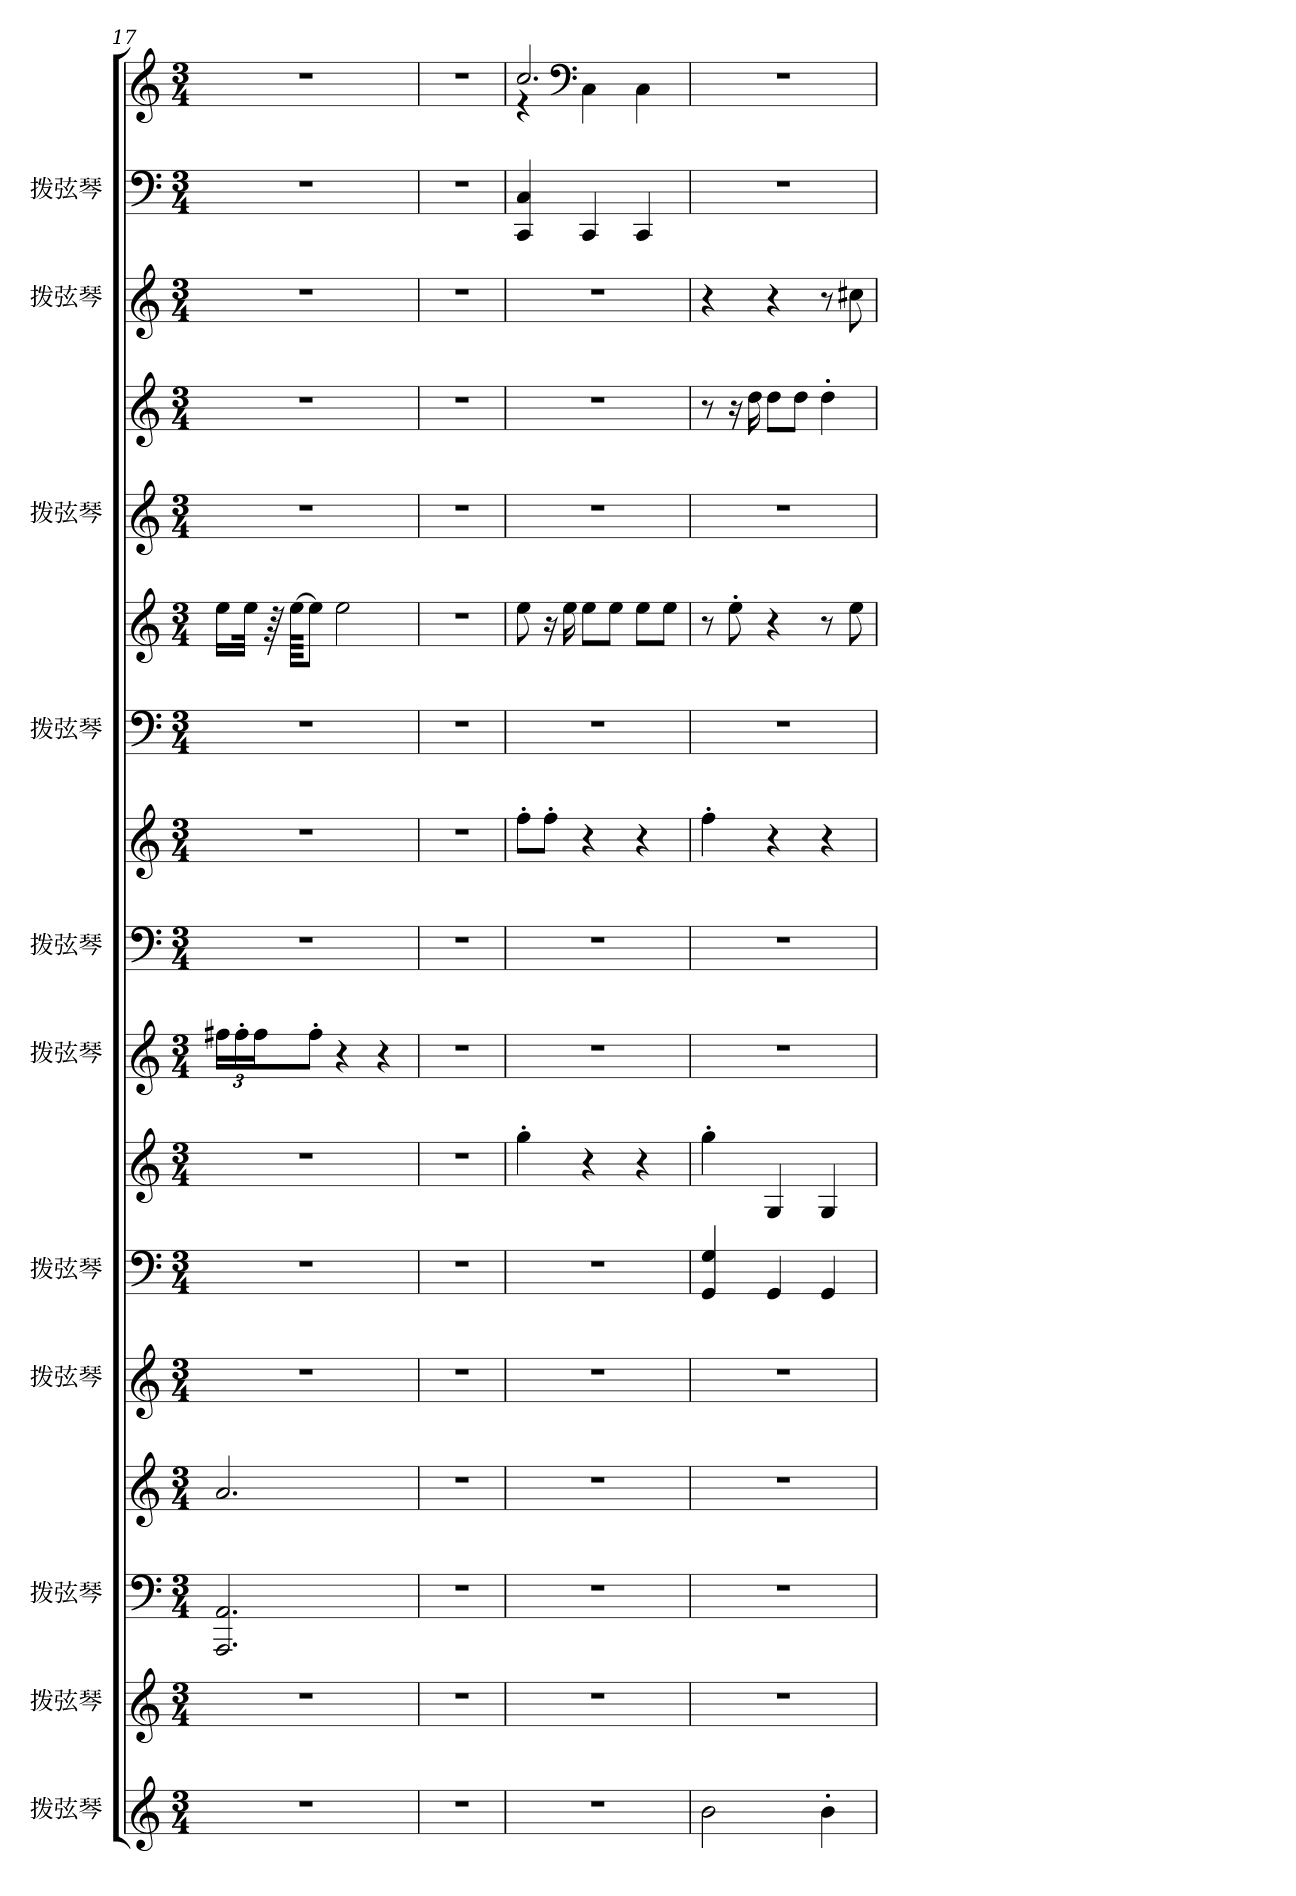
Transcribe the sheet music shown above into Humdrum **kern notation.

**kern	**kern	**kern	**kern	**kern	**kern	**kern	**kern	**kern	**kern	**kern	**kern	**kern	**kern	**kern	**kern	**kern
*part11	*part10	*part9	*part9	*part8	*part7	*part7	*part6	*part5	*part5	*part4	*part4	*part3	*part3	*part2	*part1	*part1
*staff17	*staff16	*staff15	*staff14	*staff13	*staff12	*staff11	*staff10	*staff9	*staff8	*staff7	*staff6	*staff5	*staff4	*staff3	*staff2	*staff1
*I"拨弦琴	*I"拨弦琴	*I"拨弦琴	*	*I"拨弦琴	*I"拨弦琴	*	*I"拨弦琴	*I"拨弦琴	*	*I"拨弦琴	*	*I"拨弦琴	*	*I"拨弦琴	*I"拨弦琴	*
*clefG2	*clefG2	*clefF4	*clefG2	*clefG2	*clefF4	*clefG2	*clefG2	*clefF4	*clefG2	*clefF4	*clefG2	*clefG2	*clefG2	*clefG2	*clefF4	*clefG2
*k[]	*k[]	*k[]	*k[]	*k[]	*k[]	*k[]	*k[]	*k[]	*k[]	*k[]	*k[]	*k[]	*k[]	*k[]	*k[]	*k[]
*M3/4	*M3/4	*M3/4	*M3/4	*M3/4	*M3/4	*M3/4	*M3/4	*M3/4	*M3/4	*M3/4	*M3/4	*M3/4	*M3/4	*M3/4	*M3/4	*M3/4
*	*	*	*	*	*	*	*Xbrackettup	*	*	*	*	*	*	*	*	*
=17	=17	=17	=17	=17	=17	=17	=17	=17	=17	=17	=17	=17	=17	=17	=17	=17
2.r	2.r	2.AAA/ 2.AA/	2.a/	2.r	2.r	2.r	24ff#X\LL	2.r	2.r	2.r	16ee\LL	2.r	2.r	2.r	2.r	2.r
.	.	.	.	.	.	.	24ff#'\	.	.	.	.	.	.	.	.	.
.	.	.	.	.	.	.	.	.	.	.	32ee\JJk	.	.	.	.	.
.	.	.	.	.	.	.	24ff#\J	.	.	.	.	.	.	.	.	.
.	.	.	.	.	.	.	.	.	.	.	64r	.	.	.	.	.
.	.	.	.	.	.	.	.	.	.	.	[64ee\KKKL	.	.	.	.	.
.	.	.	.	.	.	.	8ff#'\J	.	.	.	8ee\J]	.	.	.	.	.
.	.	.	.	.	.	.	4r	.	.	.	2ee\	.	.	.	.	.
.	.	.	.	.	.	.	4r	.	.	.	.	.	.	.	.	.
=18	=18	=18	=18	=18	=18	=18	=18	=18	=18	=18	=18	=18	=18	=18	=18	=18
2.r	2.r	2.r	2.r	2.r	2.r	2.r	2.r	2.r	2.r	2.r	2.r	2.r	2.r	2.r	2.r	2.r
=19	=19	=19	=19	=19	=19	=19	=19	=19	=19	=19	=19	=19	=19	=19	=19	=19
*	*	*	*	*	*	*	*	*	*	*	*	*	*	*	*	*^
2.r	2.r	2.r	2.r	2.r	2.r	4gg'\	2.r	2.r	8ff'\L	2.r	8ee\	2.r	2.r	2.r	4CC/ 4C/	2.cc/	4r
.	.	.	.	.	.	.	.	.	8ff'\J	.	16r	.	.	.	.	.	.
.	.	.	.	.	.	.	.	.	.	.	16ee\	.	.	.	.	.	.
*	*	*	*	*	*	*	*	*	*	*	*	*	*	*	*	*clefF4	*
.	.	.	.	.	.	4r	.	.	4r	.	8ee\L	.	.	.	4CC/	.	4C\
.	.	.	.	.	.	.	.	.	.	.	8ee\J	.	.	.	.	.	.
.	.	.	.	.	.	4r	.	.	4r	.	8ee\L	.	.	.	4CC/	.	4C\
.	.	.	.	.	.	.	.	.	.	.	8ee\J	.	.	.	.	.	.
*	*	*	*	*	*	*	*	*	*	*	*	*	*	*	*	*v	*v
=20	=20	=20	=20	=20	=20	=20	=20	=20	=20	=20	=20	=20	=20	=20	=20	=20
2b\	2.r	2.r	2.r	2.r	4GG/ 4G/	4gg'\	2.r	2.r	4ff'\	2.r	8r	2.r	8r	4r	2.r	2.r
.	.	.	.	.	.	.	.	.	.	.	8ee'\	.	16r	.	.	.
.	.	.	.	.	.	.	.	.	.	.	.	.	16dd\	.	.	.
.	.	.	.	.	4GG/	4G/	.	.	4r	.	4r	.	8dd\L	4r	.	.
.	.	.	.	.	.	.	.	.	.	.	.	.	8dd\J	.	.	.
4b'\	.	.	.	.	4GG/	4G/	.	.	4r	.	8r	.	4dd'\	8r	.	.
.	.	.	.	.	.	.	.	.	.	.	8ee\	.	.	8cc#X\	.	.
=	=	=	=	=	=	=	=	=	=	=	=	=	=	=	=	=
*-	*-	*-	*-	*-	*-	*-	*-	*-	*-	*-	*-	*-	*-	*-	*-	*-
